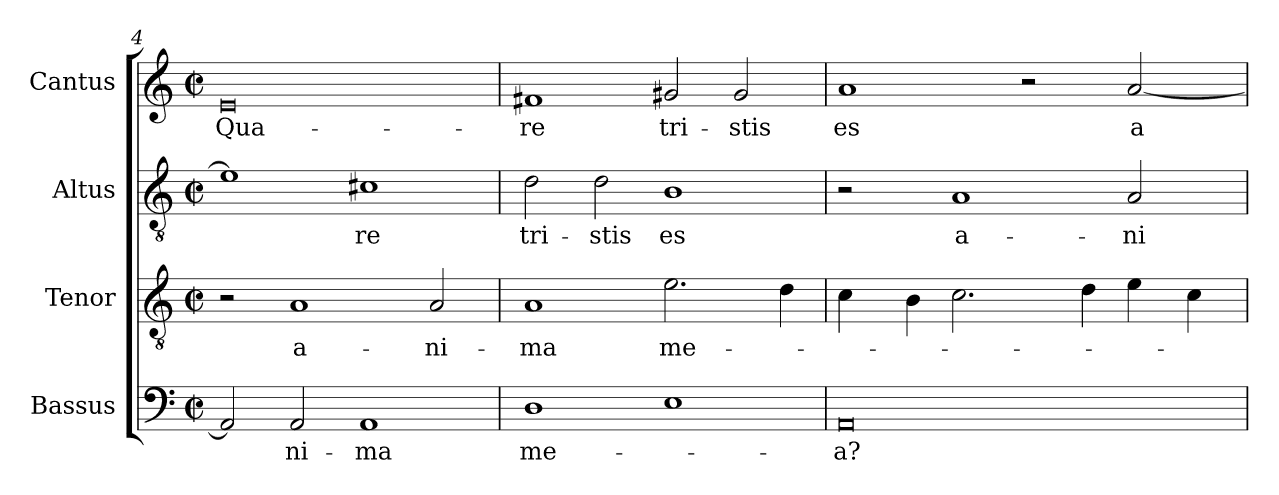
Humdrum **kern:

**kern	**text	**kern	**text	**kern	**text	**kern	**text
*part4	*part4	*part3	*part3	*part2	*part2	*part1	*part1
*staff4	*staff4	*staff3	*staff3	*staff2	*staff2	*staff1	*staff1
*I"Bassus	*	*I"Tenor	*	*I"Altus	*	*I"Cantus	*
*clefF4	*	*clefGv2	*	*clefGv2	*	*clefG2	*
*M2/2	*	*M2/2	*	*M2/2	*	*M2/2	*
*met(c|)	*	*met(c|)	*	*met(c|)	*	*met(c|)	*
=4	=4	=4	=4	=4	=4	=4	=4
!	!	!	!	!	!	!	!LO:LY:b:cj
2AA/]	.	2r	.	1e]	.	0e	Qua-
!	!LO:LY:b:cj	!	!LO:LY:b:cj	!	!	!	!
2AA/	-ni-	1A	a-	.	.	.	.
!	!LO:LY:b:cj	!	!	!	!LO:LY:b:cj	!	!
1AA	-ma	.	.	1c#X	-re	.	.
!	!	!	!LO:LY:b:cj	!	!	!	!
.	.	2A/	-ni-	.	.	.	.
=5	=5	=5	=5	=5	=5	=5	=5
!	!LO:LY:b:cj	!	!LO:LY:b:cj	!	!LO:LY:b:cj	!	!LO:LY:b:cj
1D	me-	1A	-ma	2d\	tri-	1f#X	-re
!	!	!	!	!	!LO:LY:b:cj	!	!
.	.	.	.	2d\	-stis	.	.
!	!	!	!LO:LY:b	!	!LO:LY:b:cj	!	!LO:LY:b:cj
1E	.	2.e\	me-	1B	es	2g#X/	tri-
!	!	!	!	!	!	!	!LO:LY:b:cj
.	.	.	.	.	.	2g#/	-stis
.	.	4d\	.	.	.	.	.
!!LO:LB:g=z
=6	=6	=6	=6	=6	=6	=6	=6
!	!LO:LY:b:cj	!	!	!	!	!	!LO:LY:b:cj
*	*	*^	*	*	*	*	*
0AA	-a?	4c\	8ryy	.	2r	.	1a	es
.	.	.	32ryy	.	.	.	.	.
.	.	.	1ryy	.	.	.	.	.
.	.	4B\	.	.	.	.	.	.
!	!	!	!	!	!	!LO:LY:b:cj	!	!
.	.	2.c\	.	.	1A	a-	.	.
.	.	.	.	.	.	.	2r	.
.	.	.	2ryy	.	.	.	.	.
.	.	4d\	.	.	.	.	.	.
!	!	!	!	!	!	!LO:LY:b:cj	!	!LO:LY:b:cj
.	.	4e\	.	.	2A/	-ni-	[<2a/	a-
.	.	.	4ryy	.	.	.	.	.
.	.	4c\	.	.	.	.	.	.
.	.	.	16.ryy	.	.	.	.	.
*	*	*v	*v	*	*	*	*	*
=	=	=	=	=	=	=	=
*-	*-	*-	*-	*-	*-	*-	*-
